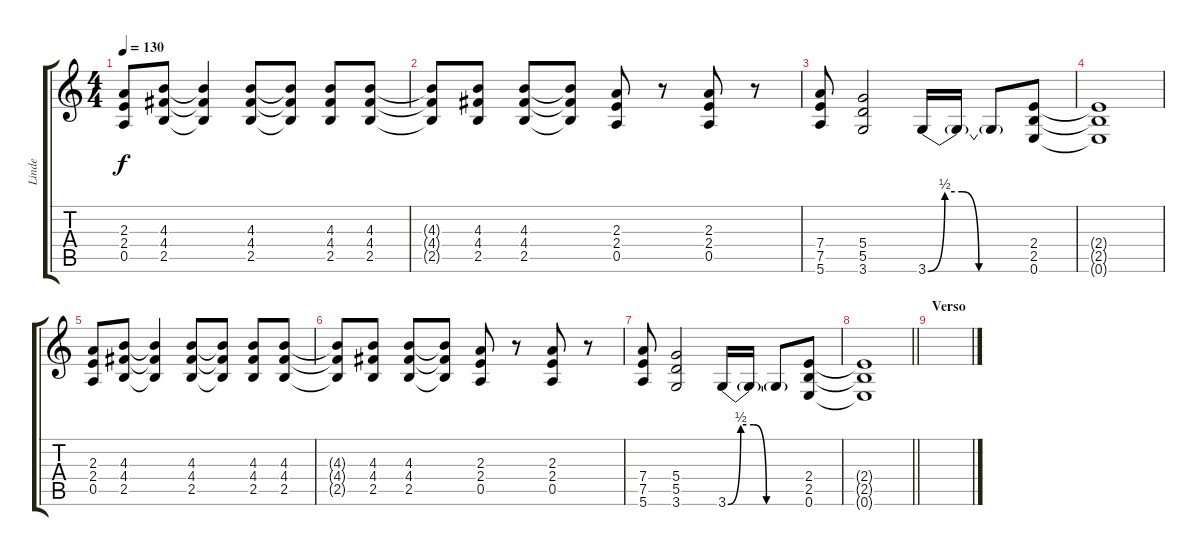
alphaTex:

\track ("Linde" "Linde") {instrument overdrivenguitar}
\staff {score tabs}
\tuning (E4 B3 G3 D3 A2 E2) {hide}
\ts (4 4)
\tempo 130
\clef g2
\ks c
(2.3 2.4 0.5).8{dy f} (4.3 4.4 2.5).8 (4.3{t} 4.4{t} 2.5{t}).4 (4.3 4.4 2.5).8 (4.3{t} 4.4{t} 2.5{t}).8 (4.3 4.4 2.5).8 (4.3 4.4 2.5).8 |
(4.3{t} 4.4{t} 2.5{t}).8 (4.3 4.4 2.5).8 (4.3 4.4 2.5).8 (4.3{t} 4.4{t} 2.5{t}).8 (2.3 2.4 0.5).8 r.8 (2.3 2.4 0.5).8 r.8 |
(7.4 7.5 5.6).8 (5.4 5.5 3.6).2 3.6{be (custom 0 0 10 2 20 2 30 0 60 0)}.16 3.6{t}.16 3.6{t}.8 (2.4 2.5 0.6).8 |
(2.4{t} 2.5{t} 0.6{t}).1 |
(2.3 2.4 0.5).8 (4.3 4.4 2.5).8 (4.3{t} 4.4{t} 2.5{t}).4 (4.3 4.4 2.5).8 (4.3{t} 4.4{t} 2.5{t}).8 (4.3 4.4 2.5).8 (4.3 4.4 2.5).8 |
(4.3{t} 4.4{t} 2.5{t}).8 (4.3 4.4 2.5).8 (4.3 4.4 2.5).8 (4.3{t} 4.4{t} 2.5{t}).8 (2.3 2.4 0.5).8 r.8 (2.3 2.4 0.5).8 r.8 |
(7.4 7.5 5.6).8 (5.4 5.5 3.6).2 3.6{be (custom 0 0 10 2 20 2 30 0 60 0)}.16 3.6{t}.16 3.6{t}.8 (2.4 2.5 0.6).8 |
\barLineRight lightlight
(2.4{t} 2.5{t} 0.6{t}).1 |
\section ("" "Verso")
